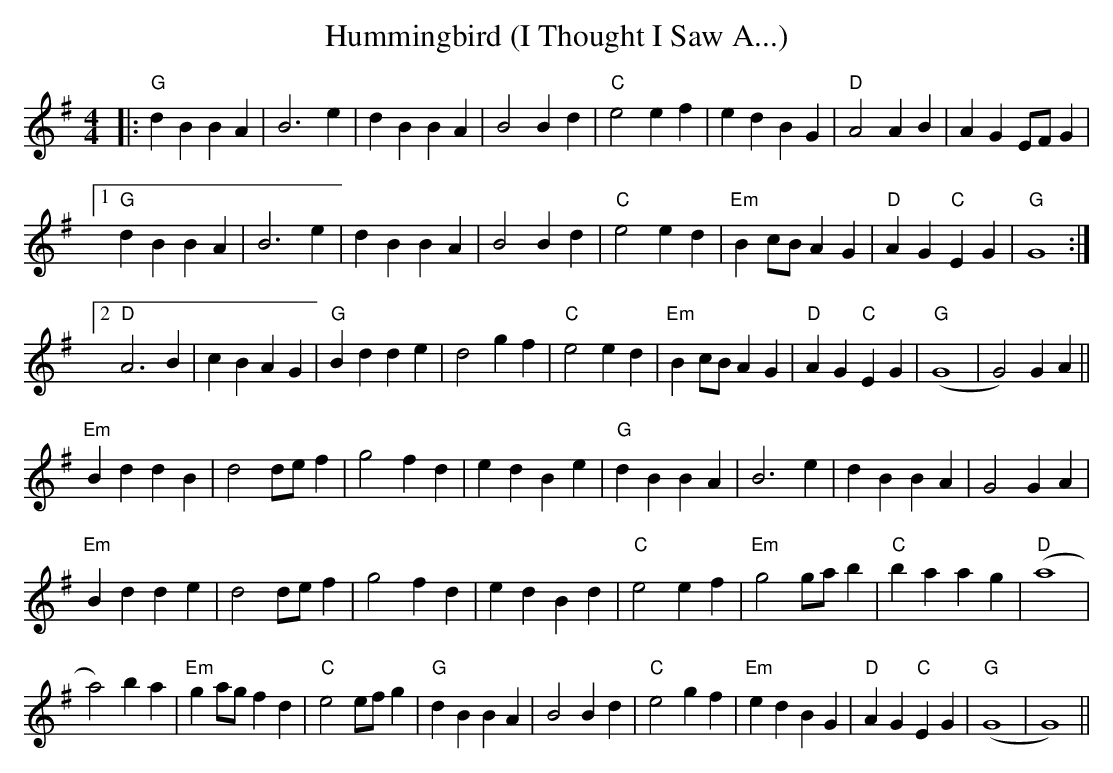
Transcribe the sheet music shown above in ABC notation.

X:1
T: Hummingbird (I Thought I Saw A...)
M: 4/4
L: 1/8
K: Gmaj
|:"G"d2 B2 B2 A2|B6 e2|d2 B2 B2 A2|B4 B2 d2|"C"e4 e2 f2|e2 d2 B2 G2|"D"A4 A2 B2|A2 G2 EF G2|
[1 "G" d2 B2 B2 A2|B6 e2|d2 B2 B2 A2|B4 B2 d2|"C" e4 e2 d2|"Em" B2 cB A2 G2|"D" A2 G2 "C" E2 G2|"G" G8:|
[2 "D" A6 B2|c2 B2 A2 G2|"G" B2 d2 d2 e2|d4 g2 f2|"C"e4 e2 d2|"Em" B2 cB A2 G2|"D" A2 G2 "C" E2 G2|"G" (G8|G4) G2 A2||
"Em" B2 d2 d2 B2|d4 de f2|g4 f2 d2|e2 d2 B2 e2|"G" d2 B2 B2 A2|B6 e2|d2 B2 B2 A2|G4 G2 A2|
"Em" B2 d2 d2 e2|d4 de f2|g4 f2 d2|e2 d2 B2 d2|"C" e4 e2 f2|"Em" g4 ga b2|"C"b2 a2 a2 g2|"D"(a8|
a4) b2 a2|"Em" g2 ag f2 d2|"C"e4 ef g2|"G" d2 B2 B2 A2|B4 B2 d2|"C" e4 g2 f2|"Em"e2 d2 B2 G2|"D"A2 G2"C" E2 G2|"G" (G8|G8 )||
